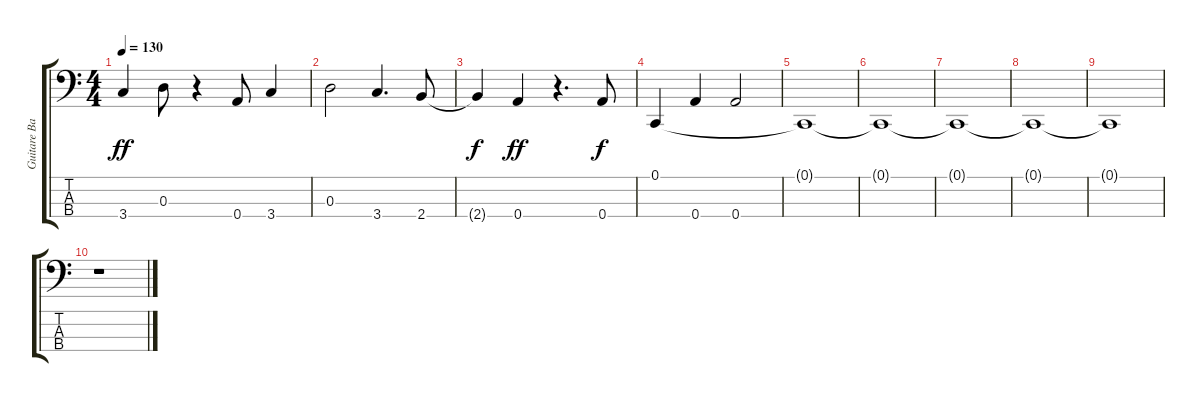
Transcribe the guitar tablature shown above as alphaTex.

\track ("Guitare Basse" "Guitare Ba") {instrument electricbassfinger}
\staff {score tabs}
\tuning (C-1 G2 D2 A1) {hide}
\ts (4 4)
\tempo 130
\clef f4
\ks c
3.4.4{dy ff} 0.3.8 r.4 0.4.8 3.4.4 |
0.3.2 3.4.4{d} 2.4.8 |
2.4{t}.4{dy f} 0.4.4{dy ff} r.4{d} 0.4.8{dy f} |
0.1.4 0.4.4 0.4.2 |
0.1{t}.1 |
0.1{t}.1 |
0.1{t}.1 |
0.1{t}.1 |
0.1{t}.1 |
r.1
